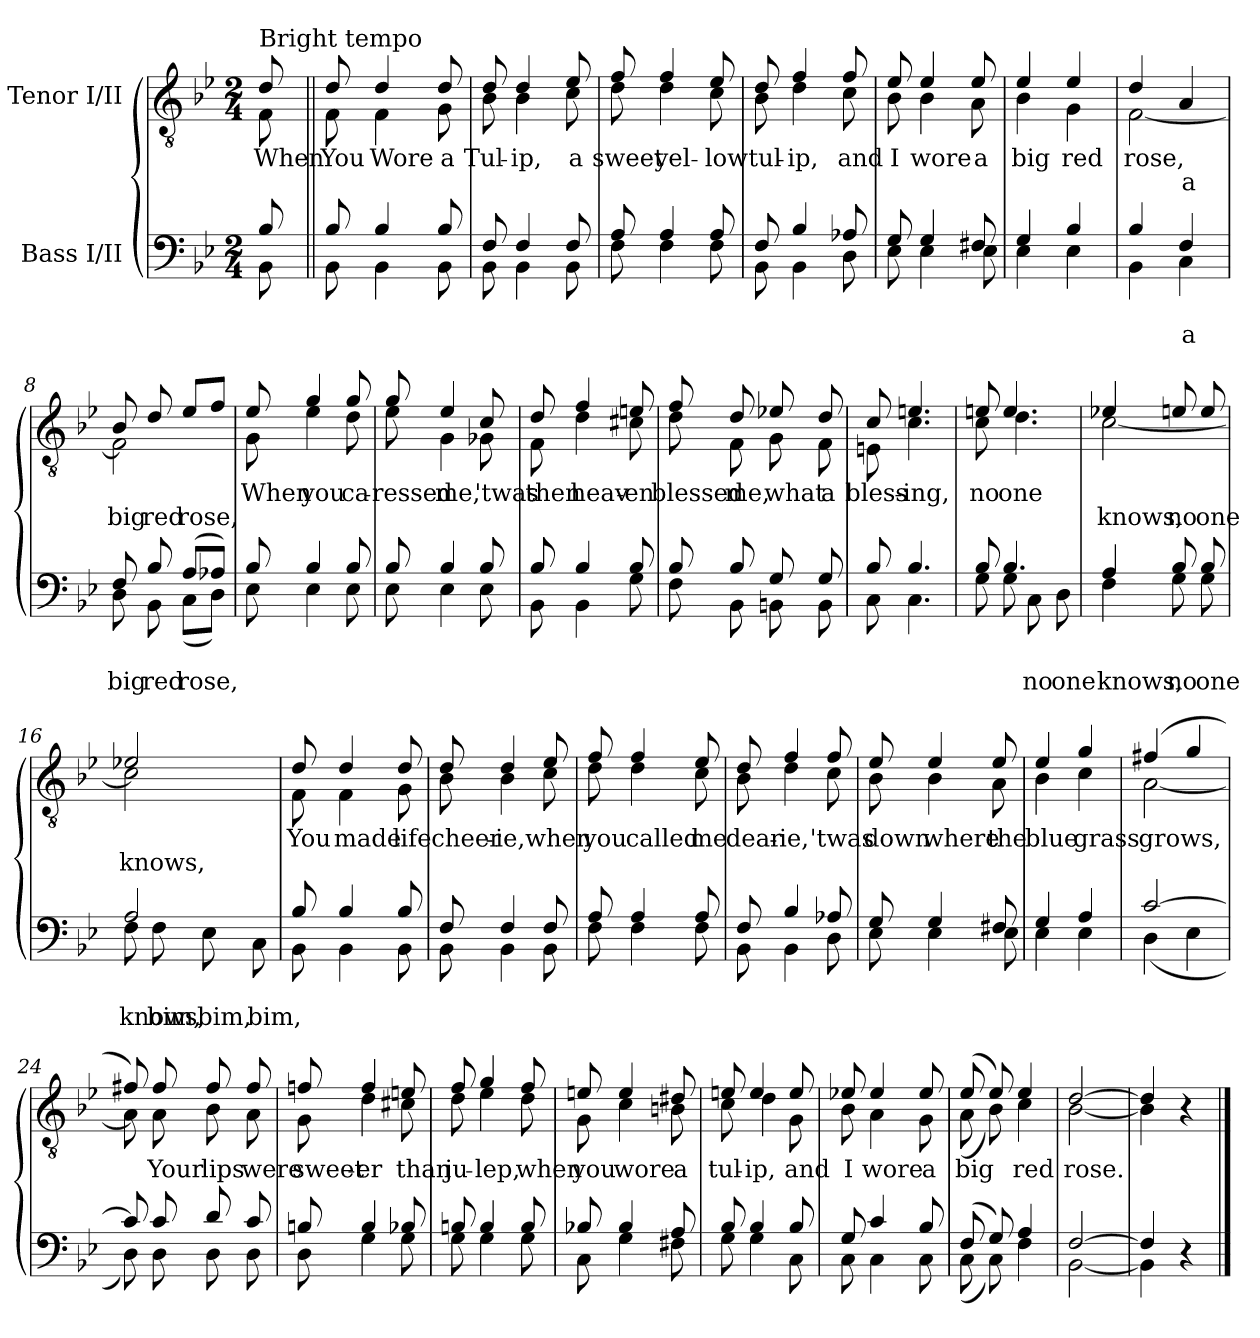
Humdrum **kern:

**kern	**text	**text	**kern	**text	**text
*part2	*part2	*part2	*part1	*part1	*part1
*staff2	*staff2	*staff2	*staff1	*staff1	*staff1
*I"Bass I/II	*	*	*I"Tenor I/II	*	*
*clefF4	*	*	*clefGv2	*	*
*k[b-e-]	*	*	*k[b-e-]	*	*
*B-:	*	*	*B-:	*	*
*M2/4	*	*	*M2/4	*	*
=	=	=	=	=	=
*^	*	*	*^	*	*
!	!	!	!	!LO:TX:a:t=Bright tempo	!	!	!
8B-/	8BB-\	.	.	8d/	8F\	When	.
=1||	=1||	=1||	=1||	=1||	=1||	=1||	=1||
8B-/	8BB-\	.	.	8d/	8F\	You	.
4B-/	4BB-\	.	.	4d/	4F\	Wore	.
8B-/	8BB-\	.	.	8d/	8G\	a	.
=2	=2	=2	=2	=2	=2	=2	=2
8F/	8BB-\	.	.	8d/	8B-\	Tul-	.
4F/	4BB-\	.	.	4d/	4B-\	-ip,	.
8F/	8BB-\	.	.	8e-/	8c\	a	.
=3	=3	=3	=3	=3	=3	=3	=3
8A/	8F\	.	.	8f/	8d\	sweet	.
4A/	4F\	.	.	4f/	4d\	yel-	.
8A/	8F\	.	.	8e-/	8c\	-low	.
=4	=4	=4	=4	=4	=4	=4	=4
8F/	8BB-\	.	.	8d/	8B-\	tul-	.
4B-/	4BB-\	.	.	4f/	4d\	-ip,	.
8A-X/	8D\	.	.	8f/	8c\	and	.
=5	=5	=5	=5	=5	=5	=5	=5
8G/	8E-\	.	.	8e-/	8B-\	I	.
4G/	4E-\	.	.	4e-/	4B-\	wore	.
8F#X/	8E-\	.	.	8e-/	8A\	a	.
=6	=6	=6	=6	=6	=6	=6	=6
4G/	4E-\	.	.	4e-/	4B-\	big	.
4B-/	4E-\	.	.	4e-/	4G\	red	.
!!LO:LB:g=z	!!
=7	=7	=7	=7	=7	=7	=7	=7
4B-/	4BB-\	.	.	4d/	[<2F\	rose,	.
4F/	4C\	.	a	4A/	.	.	a
=8	=8	=8	=8	=8	=8	=8	=8
8F/	8D\	.	big	8B-/	2F\]	.	big
8B-/	8BB-\	.	red	8d/	.	.	red
(8A/L	(8C\L	.	rose,	8e-/L	.	.	rose,
8A-X/J)	8D\J)	.	.	8f/J	.	.	.
=9	=9	=9	=9	=9	=9	=9	=9
8B-/	8E-\	.	.	8e-/	8G\	When	.
4B-/	4E-\	.	.	4g/	4e-\	you	.
8B-/	8E-\	.	.	8g/	8d\	ca-	.
=10	=10	=10	=10	=10	=10	=10	=10
8B-/	8E-\	.	.	8g/	8e-\	-ressed	.
4B-/	4E-\	.	.	4e-/	4G\	me,	.
8B-/	8E-\	.	.	8c/	8G-X\	'twas	.
=11	=11	=11	=11	=11	=11	=11	=11
8B-/	8BB-\	.	.	8d/	8F\	then	.
4B-/	4BB-\	.	.	4f/	4d\	heav-	.
8B-/	8G\	.	.	8en/	8c#X\	-en	.
=12	=12	=12	=12	=12	=12	=12	=12
8B-/	8F\	.	.	8f/	8d\	blessed	.
8B-/	8BB-\	.	.	8d/	8F\	me,	.
8G/	8BBn\	.	.	8e-X/	8G\	what	.
8G/	8BB\	.	.	8d/	8F\	a	.
=13	=13	=13	=13	=13	=13	=13	=13
8B-/	8C\	.	.	8c/	8En\	bless-	.
4.B-/	4.C\	.	.	4.en/	4.c\	-ing,	.
!!LO:LB:g=z	!!
=14	=14	=14	=14	=14	=14	=14	=14
8B-/	8G\	.	.	8en/	8c\	no	.
4.B-/	8G\	.	.	4.e/	4.d\	one	.
.	8C\	.	no	.	.	.	.
.	8D\	.	one	.	.	.	.
=15	=15	=15	=15	=15	=15	=15	=15
4A/	4F\	.	knows,	4e-X/	[<2c\	.	knows,
8B-/	8G\	.	no	8en/	.	.	no
8B-/	8G\	.	one	8e/	.	.	one
=16	=16	=16	=16	=16	=16	=16	=16
2A/	8F\	.	knows,	2e-X/	2c\]	.	knows,
.	8F\	.	bim,	.	.	.	.
.	8E-\	.	bim,	.	.	.	.
.	8C\	.	bim,	.	.	.	.
=17	=17	=17	=17	=17	=17	=17	=17
8B-/	8BB-\	.	.	8d/	8F\	You	.
4B-/	4BB-\	.	.	4d/	4F\	made	.
8B-/	8BB-\	.	.	8d/	8G\	life	.
=18	=18	=18	=18	=18	=18	=18	=18
8F/	8BB-\	.	.	8d/	8B-\	cheer-	.
4F/	4BB-\	.	.	4d/	4B-\	-ie,	.
8F/	8BB-\	.	.	8e-/	8c\	when	.
=19	=19	=19	=19	=19	=19	=19	=19
8A/	8F\	.	.	8f/	8d\	you	.
4A/	4F\	.	.	4f/	4d\	called	.
8A/	8F\	.	.	8e-/	8c\	me	.
!!LO:LB:g=z	!!
=20	=20	=20	=20	=20	=20	=20	=20
8F/	8BB-\	.	.	8d/	8B-\	dear-	.
4B-/	4BB-\	.	.	4f/	4d\	-ie,	.
8A-X/	8D\	.	.	8f/	8c\	'twas	.
=21	=21	=21	=21	=21	=21	=21	=21
8G/	8E-\	.	.	8e-/	8B-\	down	.
4G/	4E-\	.	.	4e-/	4B-\	where	.
8F#X/	8E-\	.	.	8e-/	8A\	the	.
=22	=22	=22	=22	=22	=22	=22	=22
4G/	4E-\	.	.	4e-/	4B-\	blue	.
4A/	4E-\	.	.	4g/	4c\	grass	.
=23	=23	=23	=23	=23	=23	=23	=23
[>2c/	(4D\	.	.	(4f#X/	[<2A\	grows,	.
.	4E-\	.	.	4g/	.	.	.
=24	=24	=24	=24	=24	=24	=24	=24
8c/]	8D\)	.	.	8f#X/)	8A\]	.	.
8c/	8D\	.	.	8f#/	8A\	Your	.
8d/	8D\	.	.	8f#/	8B-\	lips	.
8c/	8D\	.	.	8f#/	8A\	were	.
=25	=25	=25	=25	=25	=25	=25	=25
8Bn/	8D\	.	.	8fn/	8G\	sweet-	.
4B/	4G\	.	.	4f/	4d\	-er	.
8B-X/	8G\	.	.	8en/	8c#X\	than	.
!!LO:LB:g=z	!!
=26	=26	=26	=26	=26	=26	=26	=26
8Bn/	8G\	.	.	8f/	8d\	ju-	.
4B/	4G\	.	.	4g/	4e-\	-lep,	.
8B/	8G\	.	.	8f/	8d\	when	.
=27	=27	=27	=27	=27	=27	=27	=27
8B-X/	8C\	.	.	8en/	8G\	you	.
4B-/	4G\	.	.	4e/	4c\	wore	.
8A/	8F#X\	.	.	8d#X/	8Bn\	a	.
=28	=28	=28	=28	=28	=28	=28	=28
8B-/	8G\	.	.	8en/	8c\	tul-	.
4B-/	4G\	.	.	4e/	4d\	-ip,	.
8B-/	8C\	.	.	8e/	8G\	and	.
=29	=29	=29	=29	=29	=29	=29	=29
8G/	8C\	.	.	8e-X/	8B-\	I	.
4c/	4C\	.	.	4e-/	4A\	wore	.
8B-/	8C\	.	.	8e-/	8G\	a	.
=30	=30	=30	=30	=30	=30	=30	=30
(8F/	(8C\	.	.	(8e-/	(8A\	big	.
8G/)	8C\)	.	.	8e-/)	8B-\)	.	.
4A/	4F\	.	.	4e-/	4c\	red	.
=31	=31	=31	=31	=31	=31	=31	=31
[>2F/	[<2BB-\	.	.	[>2d/	[<2B-\	rose.	.
=32	=32	=32	=32	=32	=32	=32	=32
4F/]	4BB-\]	.	.	4d/]	4B-\]	.	.
4r	4ryy	.	.	4r	4ryy	.	.
*v	*v	*	*	*	*	*	*
*	*	*	*v	*v	*	*
==	==	==	==	==	==
*-	*-	*-	*-	*-	*-
